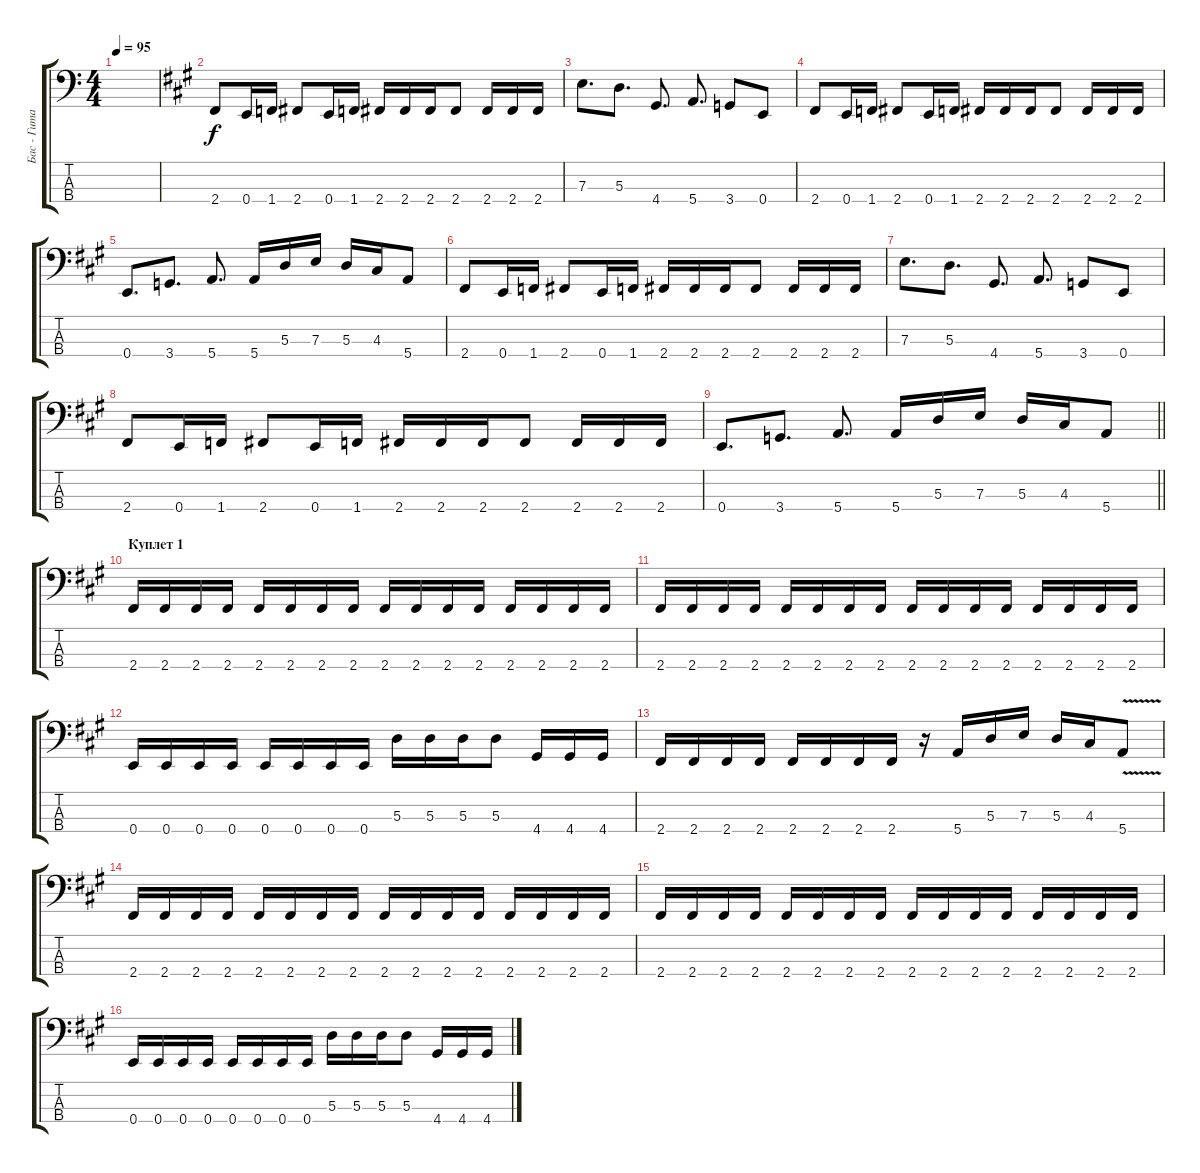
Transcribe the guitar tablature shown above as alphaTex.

\track ("Бас - Гитара" "Бас - Гита") {instrument electricbasspick}
\staff {score tabs}
\tuning (G2 D2 A1 E1) {hide}
\ts (4 4)
\tempo 95
\clef f4
\ks c
|
\ks a
2.4.8 0.4.16 1.4.16 2.4.8 0.4.16 1.4.16 2.4.16 2.4.16 2.4.16 2.4.8 2.4.16 2.4.16 2.4.16 |
7.3.8{d} 5.3.8{d} 4.4.8{d} 5.4.8{d} 3.4.8 0.4.8 |
2.4.8 0.4.16 1.4.16 2.4.8 0.4.16 1.4.16 2.4.16 2.4.16 2.4.16 2.4.8 2.4.16 2.4.16 2.4.16 |
0.4.8{d} 3.4.8{d} 5.4.8{d} 5.4.16 5.3.16 7.3.16 5.3.16 4.3.16 5.4.8 |
2.4.8 0.4.16 1.4.16 2.4.8 0.4.16 1.4.16 2.4.16 2.4.16 2.4.16 2.4.8 2.4.16 2.4.16 2.4.16 |
7.3.8{d} 5.3.8{d} 4.4.8{d} 5.4.8{d} 3.4.8 0.4.8 |
2.4.8 0.4.16 1.4.16 2.4.8 0.4.16 1.4.16 2.4.16 2.4.16 2.4.16 2.4.8 2.4.16 2.4.16 2.4.16 |
\barLineRight lightlight
0.4.8{d} 3.4.8{d} 5.4.8{d} 5.4.16 5.3.16 7.3.16 5.3.16 4.3.16 5.4.8 |
\section ("" "Куплет 1")
2.4.16 2.4.16 2.4.16 2.4.16 2.4.16 2.4.16 2.4.16 2.4.16 2.4.16 2.4.16 2.4.16 2.4.16 2.4.16 2.4.16 2.4.16 2.4.16 |
2.4.16 2.4.16 2.4.16 2.4.16 2.4.16 2.4.16 2.4.16 2.4.16 2.4.16 2.4.16 2.4.16 2.4.16 2.4.16 2.4.16 2.4.16 2.4.16 |
0.4.16 0.4.16 0.4.16 0.4.16 0.4.16 0.4.16 0.4.16 0.4.16 5.3.16 5.3.16 5.3.16 5.3.8 4.4.16 4.4.16 4.4.16 |
2.4.16 2.4.16 2.4.16 2.4.16 2.4.16 2.4.16 2.4.16 2.4.16 r.16 5.4.16 5.3.16 7.3.16 5.3.16 4.3.16 5.4{v}.8 |
2.4.16 2.4.16 2.4.16 2.4.16 2.4.16 2.4.16 2.4.16 2.4.16 2.4.16 2.4.16 2.4.16 2.4.16 2.4.16 2.4.16 2.4.16 2.4.16 |
2.4.16 2.4.16 2.4.16 2.4.16 2.4.16 2.4.16 2.4.16 2.4.16 2.4.16 2.4.16 2.4.16 2.4.16 2.4.16 2.4.16 2.4.16 2.4.16 |
0.4.16 0.4.16 0.4.16 0.4.16 0.4.16 0.4.16 0.4.16 0.4.16 5.3.16 5.3.16 5.3.16 5.3.8 4.4.16 4.4.16 4.4.16
